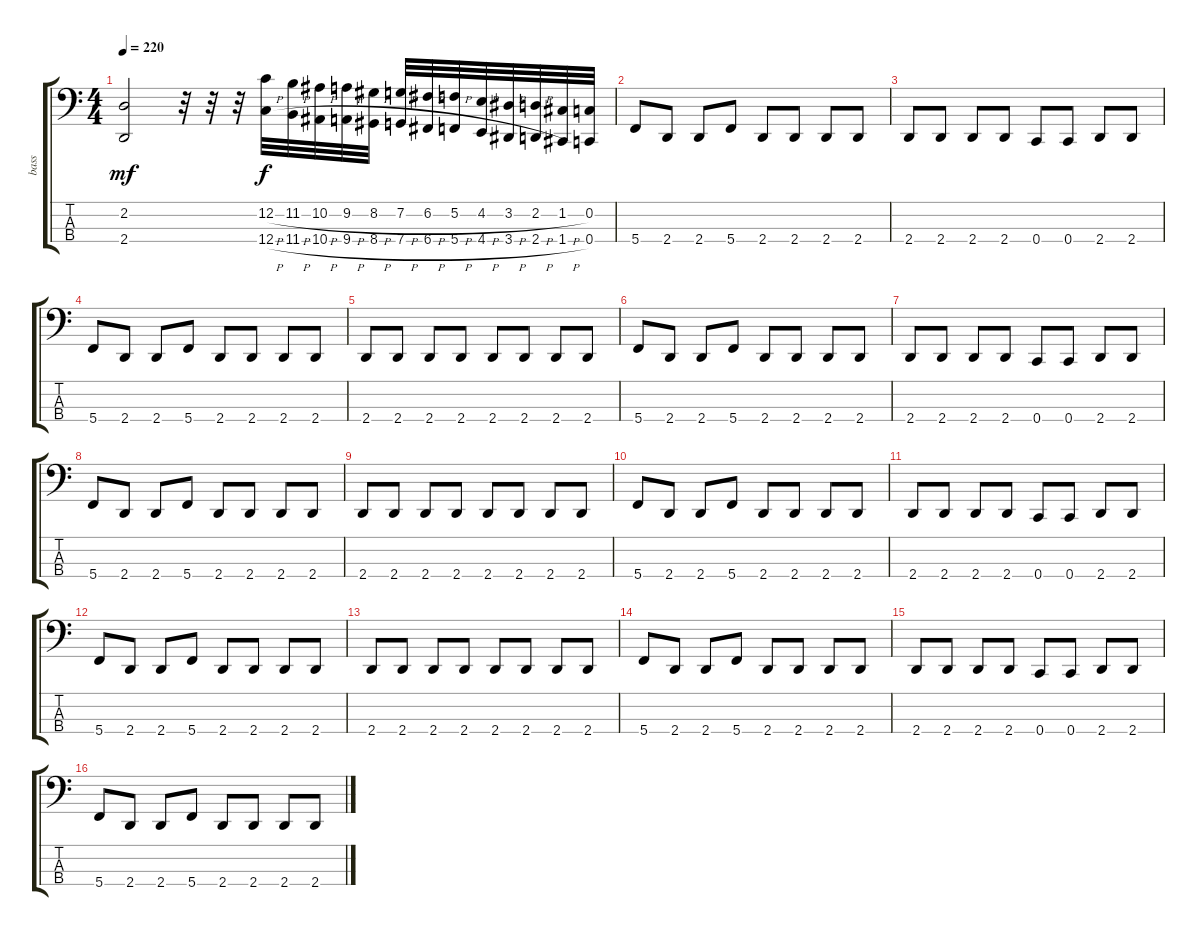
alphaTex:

\track ("bass" "bass") {instrument electricbasspick}
\staff {score tabs}
\tuning (F2 C2 G1 C1) {hide}
\ts (4 4)
\tempo 220
\clef f4
\ks c
(2.2 2.4).2{dy mf} r.32 r.32 r.32 (12.2{h} 12.4{h}).32{dy f} (11.2{h} 11.4{h}).32 (10.2{h} 10.4{h}).32 (9.2{h} 9.4{h}).32 (8.2{h} 8.4{h}).32 (7.2{h} 7.4{h}).32 (6.2{h} 6.4{h}).32 (5.2{h} 5.4{h}).32 (4.2{h} 4.4{h}).32 (3.2{h} 3.4{h}).32 (2.2{h} 2.4{h}).32 (1.2{h} 1.4{h}).32 (0.2 0.4).32 |
5.4.8 2.4.8 2.4.8 5.4.8 2.4.8 2.4.8 2.4.8 2.4.8 |
2.4.8 2.4.8 2.4.8 2.4.8 0.4.8 0.4.8 2.4.8 2.4.8 |
5.4.8 2.4.8 2.4.8 5.4.8 2.4.8 2.4.8 2.4.8 2.4.8 |
2.4.8 2.4.8 2.4.8 2.4.8 2.4.8 2.4.8 2.4.8 2.4.8 |
5.4.8 2.4.8 2.4.8 5.4.8 2.4.8 2.4.8 2.4.8 2.4.8 |
2.4.8 2.4.8 2.4.8 2.4.8 0.4.8 0.4.8 2.4.8 2.4.8 |
5.4.8 2.4.8 2.4.8 5.4.8 2.4.8 2.4.8 2.4.8 2.4.8 |
2.4.8 2.4.8 2.4.8 2.4.8 2.4.8 2.4.8 2.4.8 2.4.8 |
5.4.8 2.4.8 2.4.8 5.4.8 2.4.8 2.4.8 2.4.8 2.4.8 |
2.4.8 2.4.8 2.4.8 2.4.8 0.4.8 0.4.8 2.4.8 2.4.8 |
5.4.8 2.4.8 2.4.8 5.4.8 2.4.8 2.4.8 2.4.8 2.4.8 |
2.4.8 2.4.8 2.4.8 2.4.8 2.4.8 2.4.8 2.4.8 2.4.8 |
5.4.8 2.4.8 2.4.8 5.4.8 2.4.8 2.4.8 2.4.8 2.4.8 |
2.4.8 2.4.8 2.4.8 2.4.8 0.4.8 0.4.8 2.4.8 2.4.8 |
5.4.8 2.4.8 2.4.8 5.4.8 2.4.8 2.4.8 2.4.8 2.4.8
